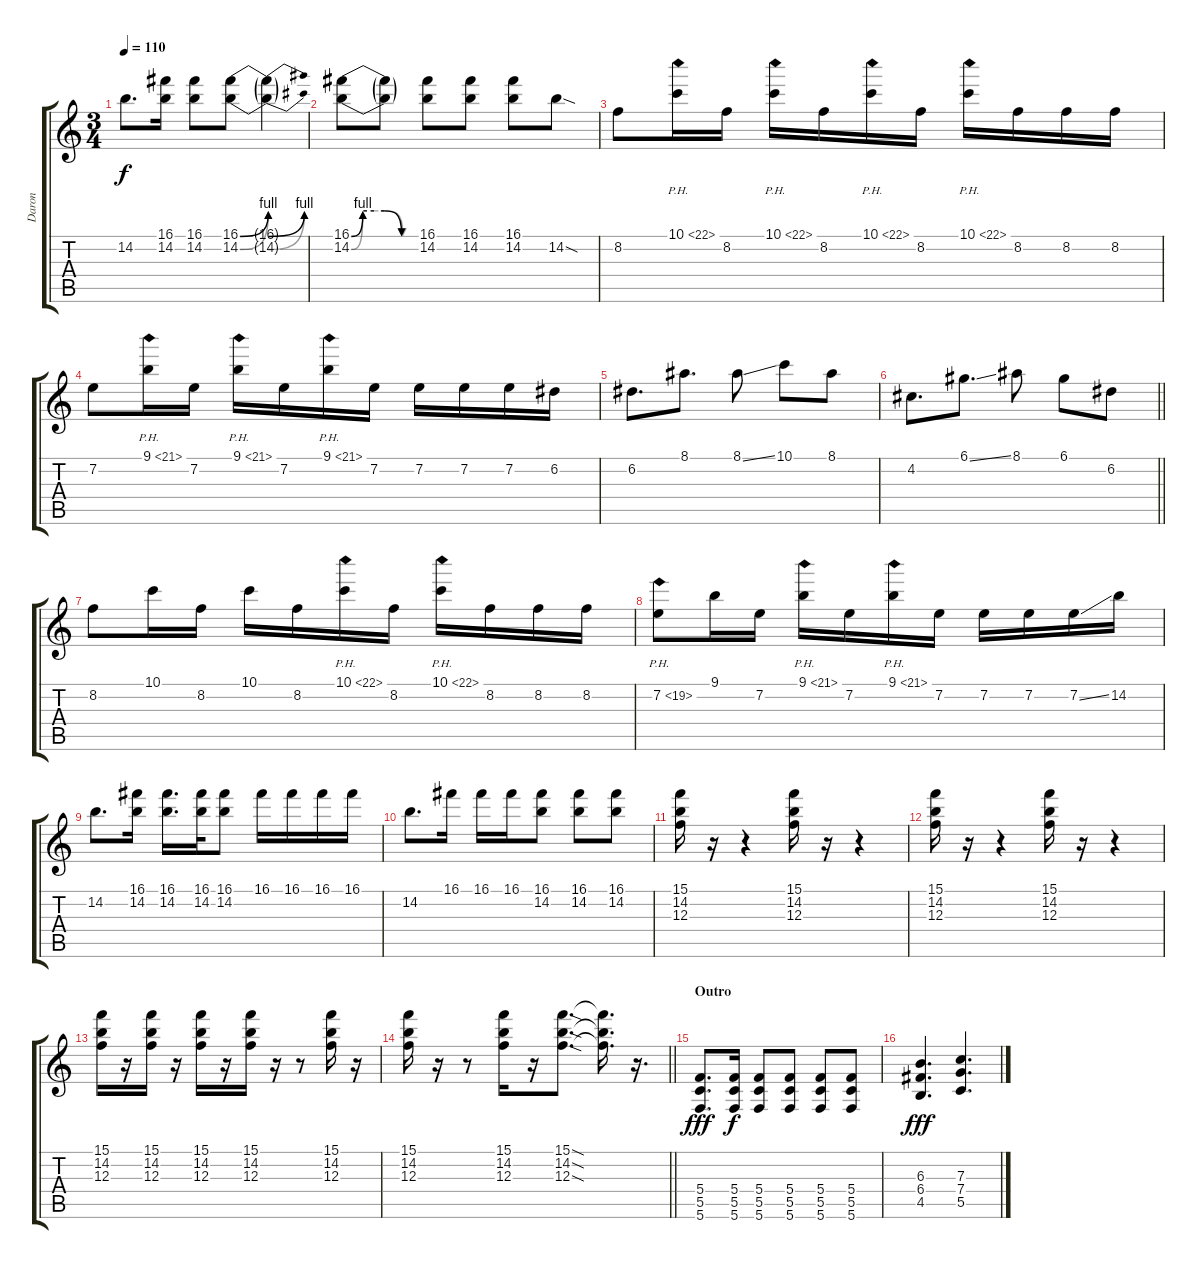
\track ("Daron" "Daron") {instrument distortionguitar}
\staff {score tabs}
\tuning (D4 A3 F3 C3 G2 C2) {hide}
\ts (3 4)
\tempo 110
\clef g2
\ks c
14.2.8{d dy f} (16.1 14.2).16 (16.1 14.2).8 (16.1{be (bend 0 0 60 4)} 14.2{be (bend 0 0 60 4)}).8 (16.1{be (bend 0 0 60 4) t} 14.2{be (bend 0 0 60 4) t}).4 |
(16.1{be (custom 0 0 10 4 20 4 29 4 44 0 60 0)} 14.2{be (custom 0 0 10 4 20 4 30 4 45 0 60 0)}).8 (16.1{t} 14.2{t}).8 (16.1 14.2).8 (16.1 14.2).8 (16.1 14.2).8 14.2{sod}.8 |
8.2.8 10.1{ph 12}.16 8.2.16 10.1{ph 12}.16 8.2.16 10.1{ph 12}.16 8.2.16 10.1{ph 12}.16 8.2.16 8.2.16 8.2.16 |
7.2.8 9.1{ph 12}.16 7.2.16 9.1{ph 12}.16 7.2.16 9.1{ph 12}.16 7.2.16 7.2.16 7.2.16 7.2.16 6.2.16 |
6.2.8{d} 8.1.8{d} 8.1{ss}.8 10.1.8 8.1.8 |
\barLineRight lightlight
4.2.8{d} 6.1{ss}.8{d} 8.1.8 6.1.8 6.2.8 |
8.2.8 10.1.16 8.2.16 10.1.16 8.2.16 10.1{ph 12}.16 8.2.16 10.1{ph 12}.16 8.2.16 8.2.16 8.2.16 |
7.2{ph 12}.8 9.1.16 7.2.16 9.1{ph 12}.16 7.2.16 9.1{ph 12}.16 7.2.16 7.2.16 7.2.16 7.2{ss}.16 14.2.16 |
14.2.8{d} (16.1 14.2).16 (16.1 14.2).16{d} (16.1 14.2).32 (16.1 14.2).8 16.1.16 16.1.16 16.1.16 16.1.16 |
14.2.8{d} 16.1.16 16.1.16 16.1.16 (16.1 14.2).8 (16.1 14.2).8 (16.1 14.2).8 |
(15.1 14.2 12.3).16 r.16 r.4 (15.1 14.2 12.3).16 r.16 r.4 |
(15.1 14.2 12.3).16 r.16 r.4 (15.1 14.2 12.3).16 r.16 r.4 |
(15.1 14.2 12.3).16 r.16 (15.1 14.2 12.3).16 r.16 (15.1 14.2 12.3).16 r.16 (15.1 14.2 12.3).16 r.16 r.8 (15.1 14.2 12.3).16 r.16 |
\barLineRight lightlight
(15.1 14.2 12.3).16 r.16 r.8 (15.1 14.2 12.3).16 r.16 (15.1{sod} 14.2{sod} 12.3{sod}).8{d} (15.1{t} 14.2{t} 12.3{t}).16{d} r.16{d} |
\section ("" "Outro")
(5.4 5.5 5.6).8{d dy fff} (5.4 5.5 5.6).16{dy f} (5.4 5.5 5.6).8 (5.4 5.5 5.6).8 (5.4 5.5 5.6).8 (5.4 5.5 5.6).8 |
(6.3 6.4 4.5).4{d dy fff} (7.3 7.4 5.5).4{d}
